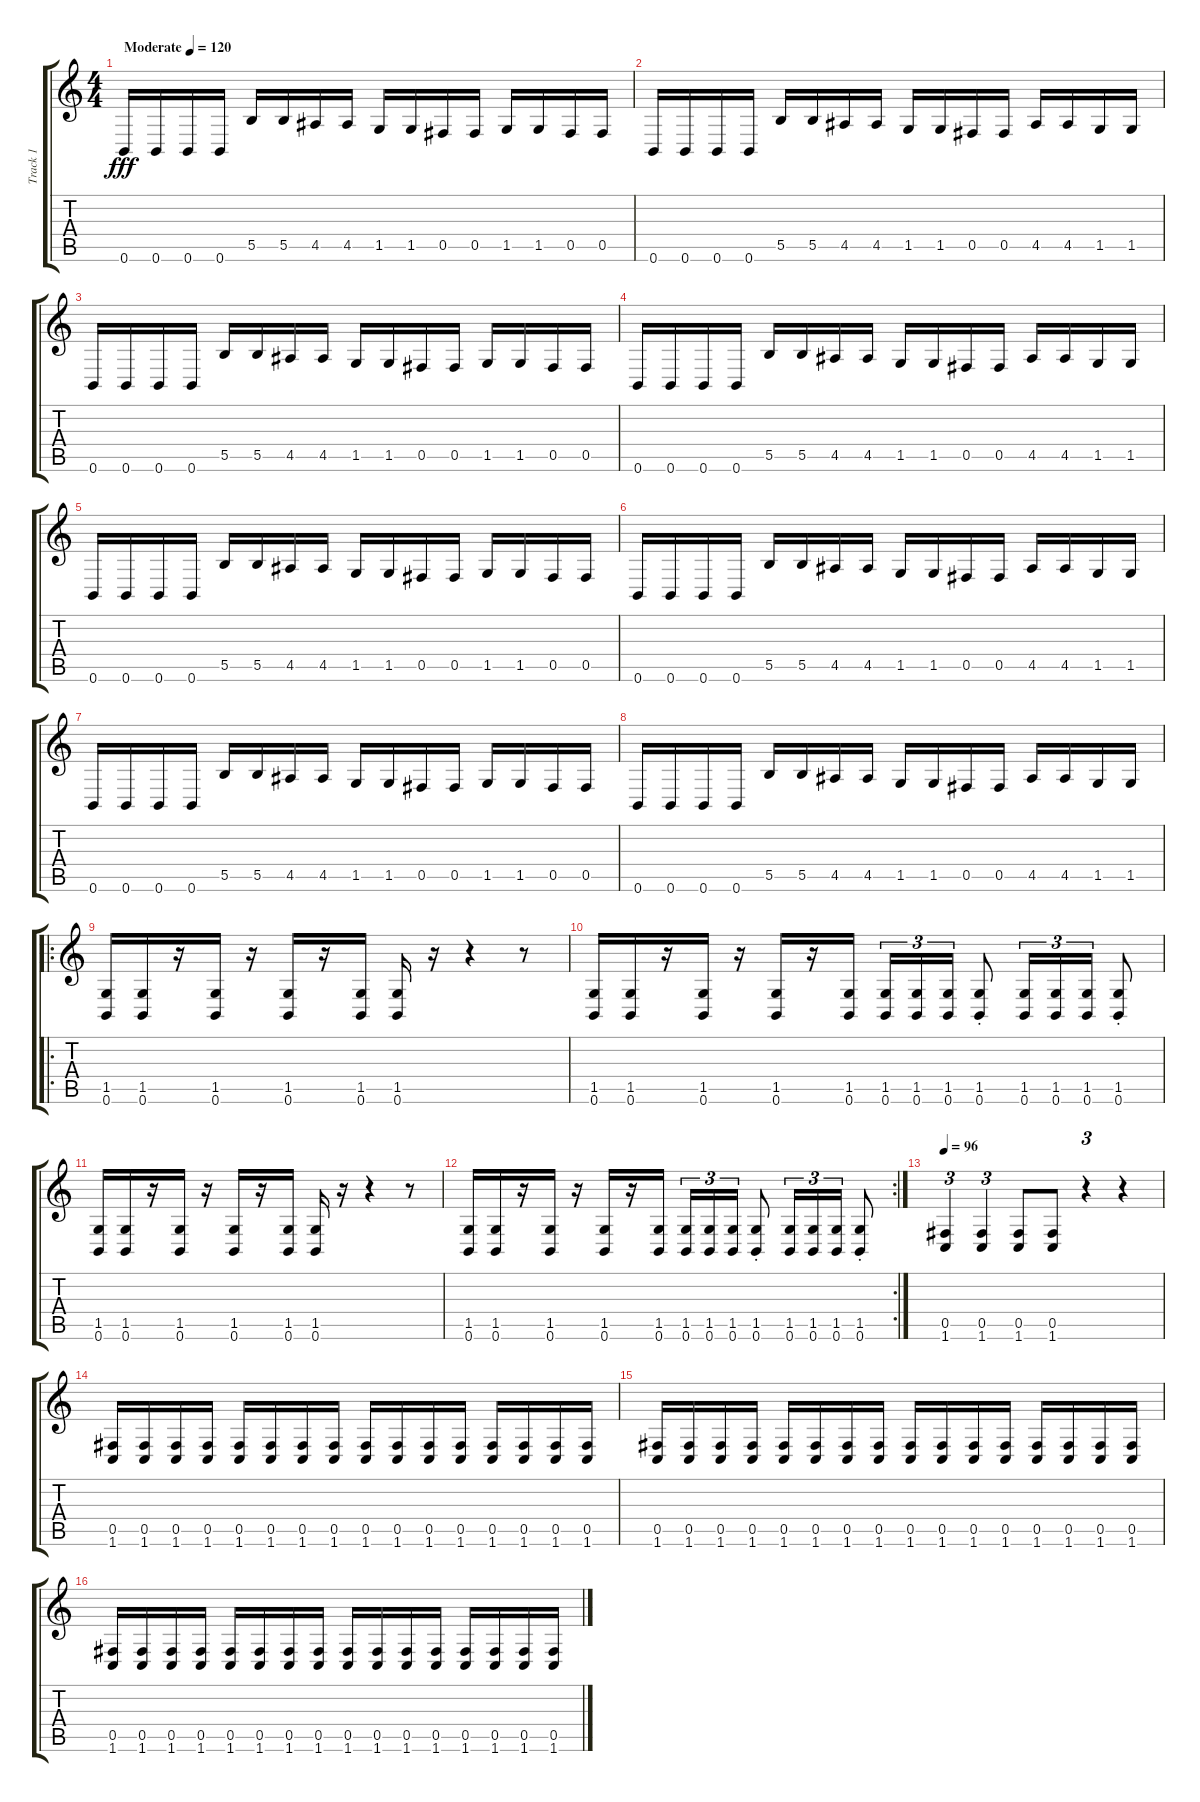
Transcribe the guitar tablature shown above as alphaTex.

\track ("Track 1" "Track 1") {instrument distortionguitar}
\staff {score tabs}
\tuning (Db4 Ab3 E3 B2 Gb2 B1) {hide}
\ts (4 4)
\tempo (120 "Moderate")
\clef g2
\ks c
0.6.16{dy fff instrument distortionguitar} 0.6.16 0.6.16 0.6.16 5.5.16 5.5.16 4.5.16 4.5.16 1.5.16 1.5.16 0.5.16 0.5.16 1.5.16 1.5.16 0.5.16 0.5.16 |
0.6.16 0.6.16 0.6.16 0.6.16 5.5.16 5.5.16 4.5.16 4.5.16 1.5.16 1.5.16 0.5.16 0.5.16 4.5.16 4.5.16 1.5.16 1.5.16 |
0.6.16 0.6.16 0.6.16 0.6.16 5.5.16 5.5.16 4.5.16 4.5.16 1.5.16 1.5.16 0.5.16 0.5.16 1.5.16 1.5.16 0.5.16 0.5.16 |
0.6.16 0.6.16 0.6.16 0.6.16 5.5.16 5.5.16 4.5.16 4.5.16 1.5.16 1.5.16 0.5.16 0.5.16 4.5.16 4.5.16 1.5.16 1.5.16 |
0.6.16 0.6.16 0.6.16 0.6.16 5.5.16 5.5.16 4.5.16 4.5.16 1.5.16 1.5.16 0.5.16 0.5.16 1.5.16 1.5.16 0.5.16 0.5.16 |
0.6.16 0.6.16 0.6.16 0.6.16 5.5.16 5.5.16 4.5.16 4.5.16 1.5.16 1.5.16 0.5.16 0.5.16 4.5.16 4.5.16 1.5.16 1.5.16 |
0.6.16 0.6.16 0.6.16 0.6.16 5.5.16 5.5.16 4.5.16 4.5.16 1.5.16 1.5.16 0.5.16 0.5.16 1.5.16 1.5.16 0.5.16 0.5.16 |
0.6.16 0.6.16 0.6.16 0.6.16 5.5.16 5.5.16 4.5.16 4.5.16 1.5.16 1.5.16 0.5.16 0.5.16 4.5.16 4.5.16 1.5.16 1.5.16 |
\ro
(1.5 0.6).16 (1.5 0.6).16 r.16 (1.5 0.6).16 r.16 (1.5 0.6).16 r.16 (1.5 0.6).16 (1.5 0.6).16 r.16 r.4 r.8 |
(1.5 0.6).16 (1.5 0.6).16 r.16 (1.5 0.6).16 r.16 (1.5 0.6).16 r.16 (1.5 0.6).16 (1.5 0.6).16{tu (3 2)} (1.5 0.6).16{tu (3 2)} (1.5 0.6).16{tu (3 2)} (1.5{st} 0.6{st}).8 (1.5 0.6).16{tu (3 2)} (1.5 0.6).16{tu (3 2)} (1.5 0.6).16{tu (3 2)} (1.5{st} 0.6{st}).8 |
(1.5 0.6).16 (1.5 0.6).16 r.16 (1.5 0.6).16 r.16 (1.5 0.6).16 r.16 (1.5 0.6).16 (1.5 0.6).16 r.16 r.4 r.8 |
\rc 2
(1.5 0.6).16 (1.5 0.6).16 r.16 (1.5 0.6).16 r.16 (1.5 0.6).16 r.16 (1.5 0.6).16 (1.5 0.6).16{tu (3 2)} (1.5 0.6).16{tu (3 2)} (1.5 0.6).16{tu (3 2)} (1.5{st} 0.6{st}).8 (1.5 0.6).16{tu (3 2)} (1.5 0.6).16{tu (3 2)} (1.5 0.6).16{tu (3 2)} (1.5{st} 0.6{st}).8 |
\tempo 96
(0.5 1.6).4{tu (3 2)} (0.5 1.6).4{tu (3 2)} (0.5 1.6).8 (0.5 1.6).8 r.4{tu (3 2)} r.4 |
(0.5 1.6).16 (0.5 1.6).16 (0.5 1.6).16 (0.5 1.6).16 (0.5 1.6).16 (0.5 1.6).16 (0.5 1.6).16 (0.5 1.6).16 (0.5 1.6).16 (0.5 1.6).16 (0.5 1.6).16 (0.5 1.6).16 (0.5 1.6).16 (0.5 1.6).16 (0.5 1.6).16 (0.5 1.6).16 |
(0.5 1.6).16 (0.5 1.6).16 (0.5 1.6).16 (0.5 1.6).16 (0.5 1.6).16 (0.5 1.6).16 (0.5 1.6).16 (0.5 1.6).16 (0.5 1.6).16 (0.5 1.6).16 (0.5 1.6).16 (0.5 1.6).16 (0.5 1.6).16 (0.5 1.6).16 (0.5 1.6).16 (0.5 1.6).16 |
(0.5 1.6).16 (0.5 1.6).16 (0.5 1.6).16 (0.5 1.6).16 (0.5 1.6).16 (0.5 1.6).16 (0.5 1.6).16 (0.5 1.6).16 (0.5 1.6).16 (0.5 1.6).16 (0.5 1.6).16 (0.5 1.6).16 (0.5 1.6).16 (0.5 1.6).16 (0.5 1.6).16 (0.5 1.6).16
